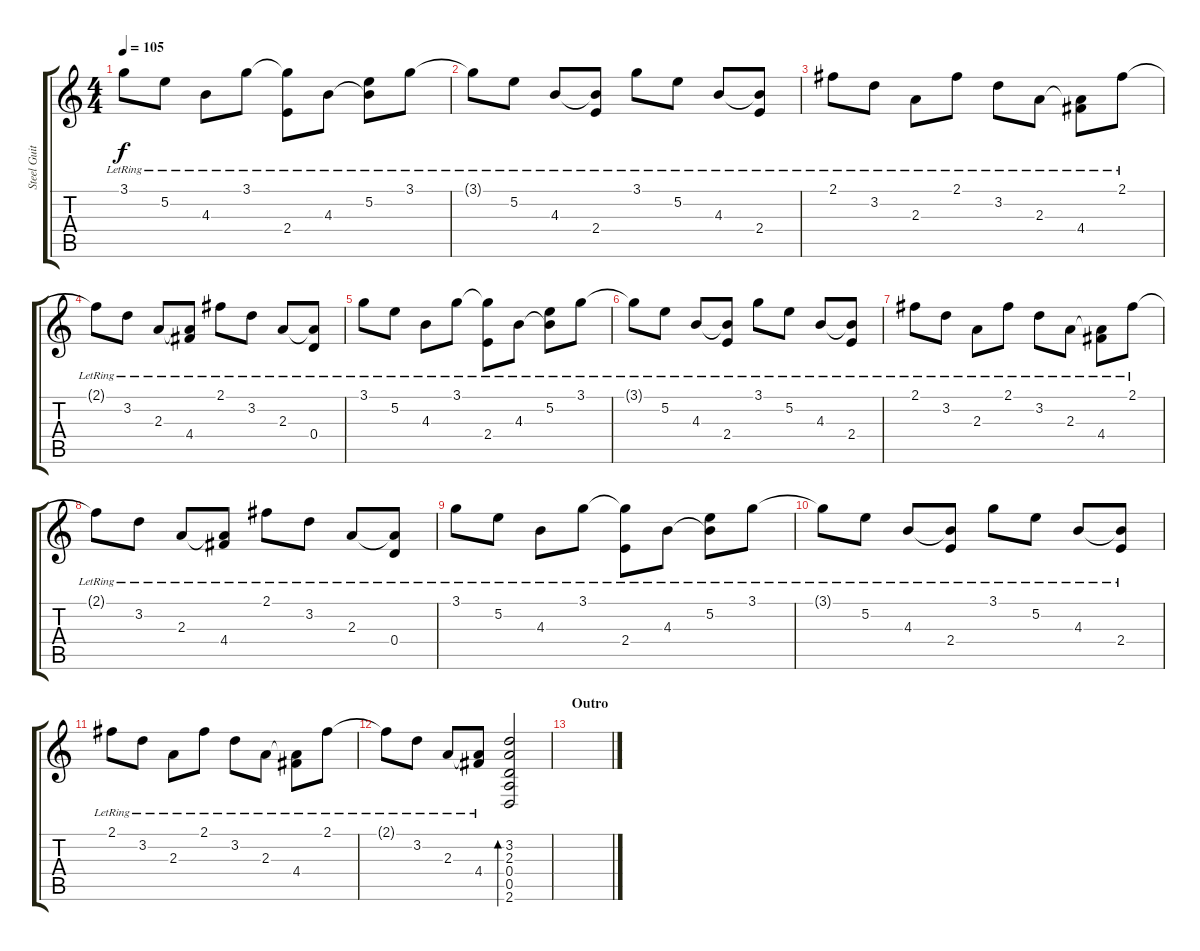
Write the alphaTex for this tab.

\track ("Steel Guitar 1" "Steel Guit") {instrument acousticguitarsteel}
\staff {score tabs}
\tuning (E4 B3 G3 D3 A2 C2) {hide}
\ts (4 4)
\tempo 105
\clef g2
\ks c
3.1{lr}.8{dy f} 5.2{lr}.8 4.3{lr}.8 3.1{lr}.8 (3.1{lr t} 2.4{lr}).8 4.3{lr}.8 (5.2{lr} 4.3{lr t}).8 3.1{lr}.8 |
3.1{lr t}.8 5.2{lr}.8 4.3{lr}.8 (4.3{lr t} 2.4{lr}).8 3.1{lr}.8 5.2{lr}.8 4.3{lr}.8 (4.3{lr t} 2.4{lr}).8 |
2.1{lr}.8 3.2{lr}.8 2.3{lr}.8 2.1{lr}.8 3.2{lr}.8 2.3{lr}.8 (2.3{lr t} 4.4{lr}).8 2.1{lr}.8 |
2.1{lr t}.8 3.2{lr}.8 2.3{lr}.8 (2.3{lr t} 4.4{lr}).8 2.1{lr}.8 3.2{lr}.8 2.3{lr}.8 (2.3{lr t} 0.4{lr}).8 |
3.1{lr}.8 5.2{lr}.8 4.3{lr}.8 3.1{lr}.8 (3.1{lr t} 2.4{lr}).8 4.3{lr}.8 (5.2{lr} 4.3{lr t}).8 3.1{lr}.8 |
3.1{lr t}.8 5.2{lr}.8 4.3{lr}.8 (4.3{lr t} 2.4{lr}).8 3.1{lr}.8 5.2{lr}.8 4.3{lr}.8 (4.3{lr t} 2.4{lr}).8 |
2.1{lr}.8 3.2{lr}.8 2.3{lr}.8 2.1{lr}.8 3.2{lr}.8 2.3{lr}.8 (2.3{lr t} 4.4{lr}).8 2.1{lr}.8 |
2.1{lr t}.8 3.2{lr}.8 2.3{lr}.8 (2.3{lr t} 4.4{lr}).8 2.1{lr}.8 3.2{lr}.8 2.3{lr}.8 (2.3{lr t} 0.4{lr}).8 |
3.1{lr}.8 5.2{lr}.8 4.3{lr}.8 3.1{lr}.8 (3.1{lr t} 2.4{lr}).8 4.3{lr}.8 (5.2{lr} 4.3{lr t}).8 3.1{lr}.8 |
3.1{lr t}.8 5.2{lr}.8 4.3{lr}.8 (4.3{lr t} 2.4{lr}).8 3.1{lr}.8 5.2{lr}.8 4.3{lr}.8 (4.3{lr t} 2.4{lr}).8 |
2.1{lr}.8 3.2{lr}.8 2.3{lr}.8 2.1{lr}.8 3.2{lr}.8 2.3{lr}.8 (2.3{lr t} 4.4{lr}).8 2.1{lr}.8 |
2.1{lr t}.8 3.2{lr}.8 2.3{lr}.8 (2.3{lr t} 4.4{lr}).8 (3.2 2.3 0.4 0.5 2.6).2{bd 120} |
\section ("" "Outro")
